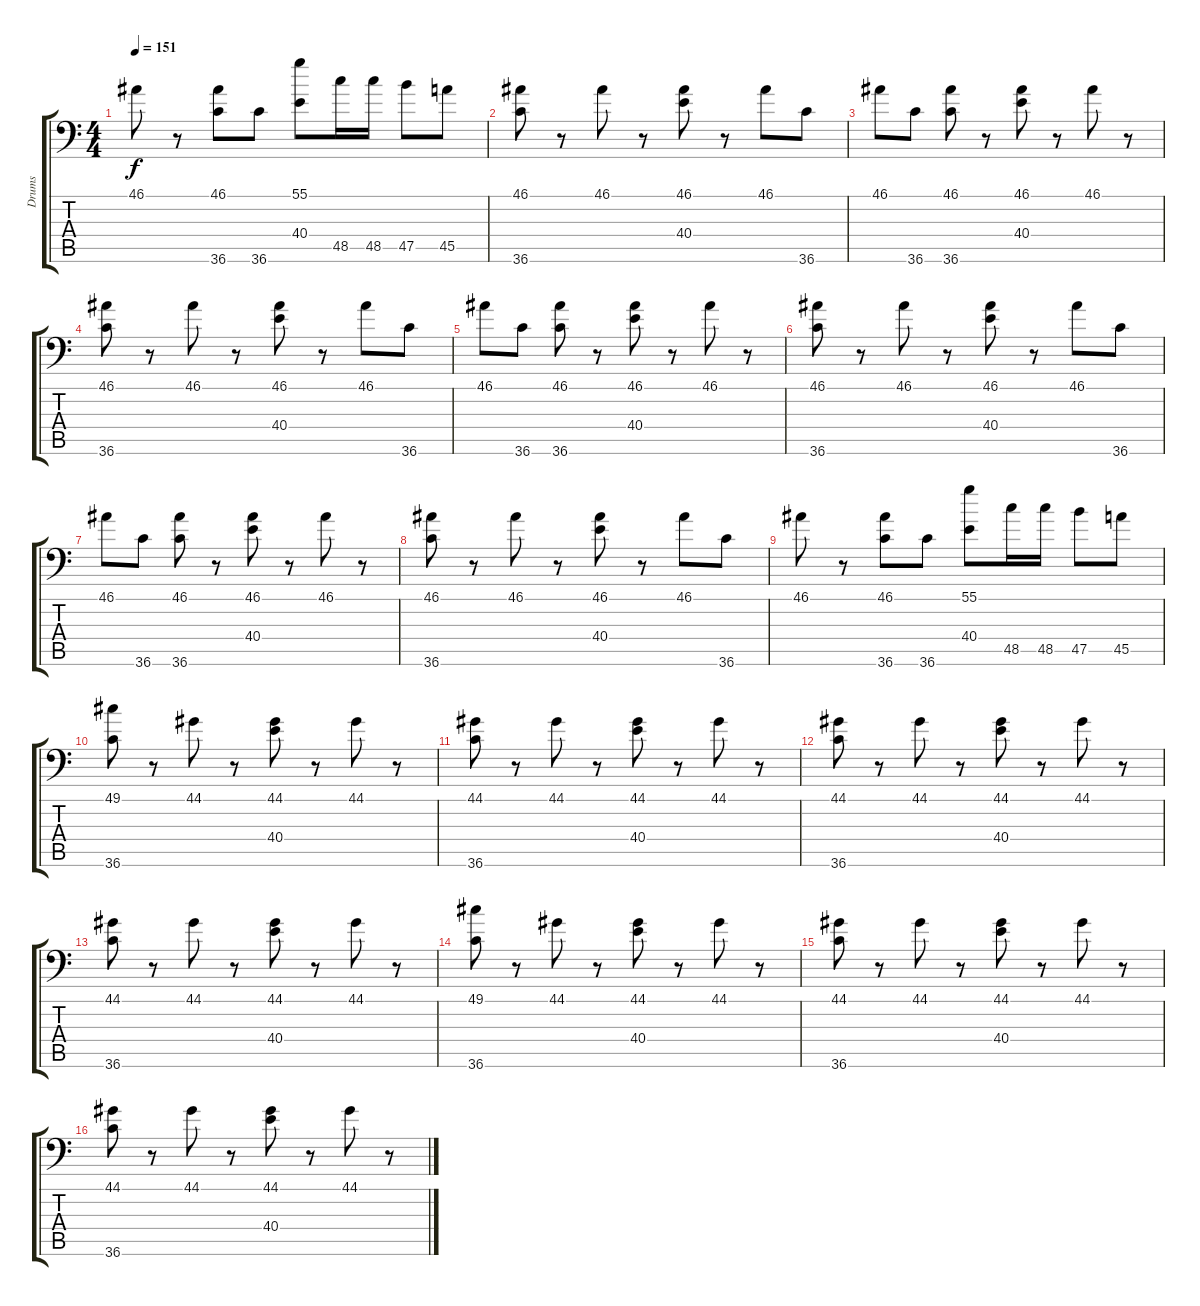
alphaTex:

\track ("Drums" "Drums") {instrument acousticgrandpiano}
\staff {score tabs}
\tuning (C-1 C-1 C-1 C-1 C-1 C-1) {hide}
\ts (4 4)
\tempo 151
\clef f4
\ks c
46.1.8{dy f} r.8 (46.1 36.6).8 36.6.8 (55.1 40.4).8 48.5.16 48.5.16 47.5.8 45.5.8 |
(46.1 36.6).8 r.8 46.1.8 r.8 (46.1 40.4).8 r.8 46.1.8 36.6.8 |
46.1.8 36.6.8 (46.1 36.6).8 r.8 (46.1 40.4).8 r.8 46.1.8 r.8 |
(46.1 36.6).8 r.8 46.1.8 r.8 (46.1 40.4).8 r.8 46.1.8 36.6.8 |
46.1.8 36.6.8 (46.1 36.6).8 r.8 (46.1 40.4).8 r.8 46.1.8 r.8 |
(46.1 36.6).8 r.8 46.1.8 r.8 (46.1 40.4).8 r.8 46.1.8 36.6.8 |
46.1.8 36.6.8 (46.1 36.6).8 r.8 (46.1 40.4).8 r.8 46.1.8 r.8 |
(46.1 36.6).8 r.8 46.1.8 r.8 (46.1 40.4).8 r.8 46.1.8 36.6.8 |
46.1.8 r.8 (46.1 36.6).8 36.6.8 (55.1 40.4).8 48.5.16 48.5.16 47.5.8 45.5.8 |
(49.1 36.6).8 r.8 44.1.8 r.8 (44.1 40.4).8 r.8 44.1.8 r.8 |
(44.1 36.6).8 r.8 44.1.8 r.8 (44.1 40.4).8 r.8 44.1.8 r.8 |
(44.1 36.6).8 r.8 44.1.8 r.8 (44.1 40.4).8 r.8 44.1.8 r.8 |
(44.1 36.6).8 r.8 44.1.8 r.8 (44.1 40.4).8 r.8 44.1.8 r.8 |
(49.1 36.6).8 r.8 44.1.8 r.8 (44.1 40.4).8 r.8 44.1.8 r.8 |
(44.1 36.6).8 r.8 44.1.8 r.8 (44.1 40.4).8 r.8 44.1.8 r.8 |
(44.1 36.6).8 r.8 44.1.8 r.8 (44.1 40.4).8 r.8 44.1.8 r.8
